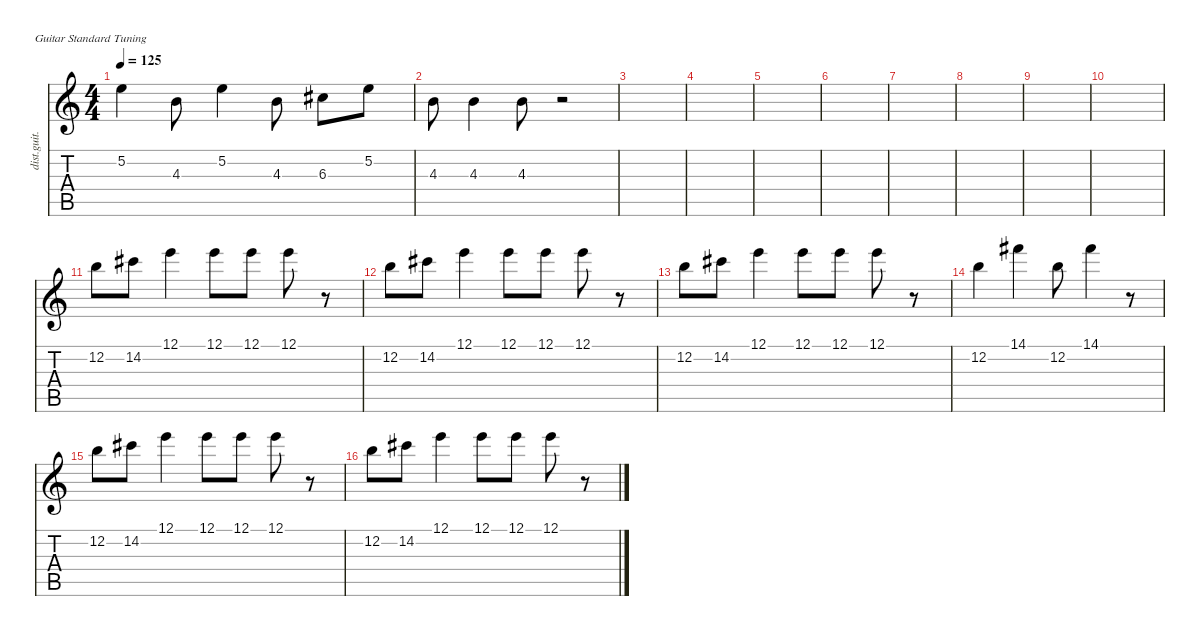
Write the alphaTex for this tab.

\defaultSystemsLayout 4
\hideDynamics
\bracketExtendMode nobrackets
\otherSystemsTrackNameOrientation horizontal
\track ("主音" "dist.guit.") {instrument distortionguitar}
\staff {score tabs}
\tuning (E4 B3 G3 D3 A2 E2)
\ts (4 4)
\tempo 125
\clef g2
\ks c
5.2.4{dy mf} 4.3.8 5.2.4 4.3.8 6.3.8 5.2.8 |
4.3.8 4.3.4 4.3.8 r.2 |
|
|
|
|
|
|
|
|
12.2.8 14.2.8 12.1.4 12.1.8 12.1.8 12.1.8 r.8 |
12.2.8 14.2.8 12.1.4 12.1.8 12.1.8 12.1.8 r.8 |
12.2.8 14.2.8 12.1.4 12.1.8 12.1.8 12.1.8 r.8 |
12.2.4 14.1.4 12.2.8 14.1.4 r.8 |
12.2.8 14.2.8 12.1.4 12.1.8 12.1.8 12.1.8 r.8 |
12.2.8 14.2.8 12.1.4 12.1.8 12.1.8 12.1.8 r.8
